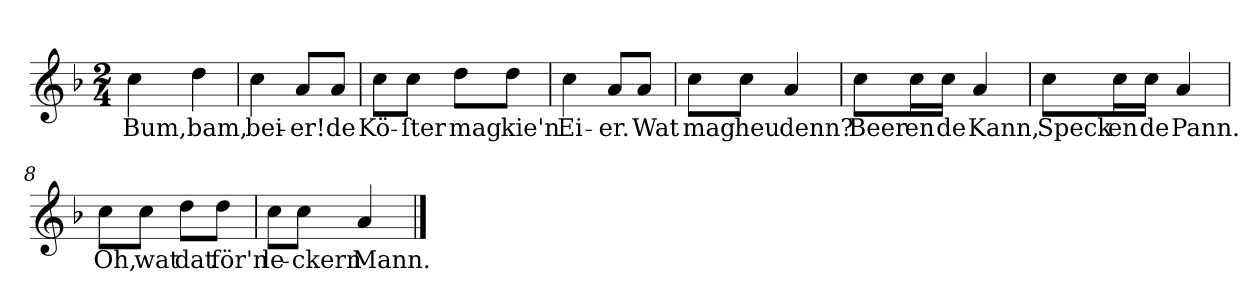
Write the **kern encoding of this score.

**kern	**text
*part1	*part1
*staff1	*staff1
*clefG2	*
*k[b-]	*
*F:	*
*M2/4	*
=1	=1
4cc	Bum,
4dd	bam,
=2	=2
4cc	bei-
8a/L	-er!
8a/J	de
=3	=3
8cc\L	Kö-
8cc\J	-ſter
8dd\L	mag
8dd\J	kie'n
=4	=4
4cc	Ei-
8a/L	-er.
8a/J	Wat
=5	=5
8cc\L	mag
8cc\J	heu
4a	denn?
=6	=6
8cc\L	Beer
16cc\L	en
16cc\JJ	de
4a	Kann,
=7	=7
8cc\L	Speck
16cc\L	en
16cc\JJ	de
4a	Pann.
=8	=8
8cc\L	Oh,
8cc\J	wat
8dd\L	dat
8dd\J	för'n
=9	=9
8cc\L	le-
8cc\J	-ckern
4a	Mann.
==	==
*-	*-
